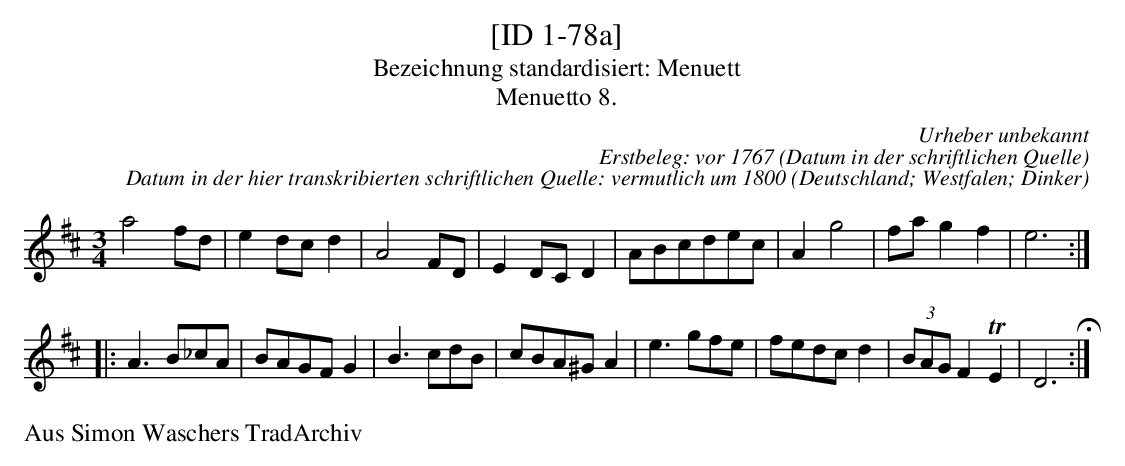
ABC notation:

X:1
T:[ID 1-78a]
T:Bezeichnung standardisiert: Menuett
T:Menuetto 8.
C:Urheber unbekannt
C:Erstbeleg: vor 1767 (Datum in der schriftlichen Quelle)
C:Datum in der hier transkribierten schriftlichen Quelle: vermutlich um 1800
O:Deutschland; Westfalen; Dinker
L:1/8
M:3/4
K:D
a4fd | e2dcd2 | A4FD | E2DCD2 | ABcdec | A2g4 | fag2f2 | e6 ::
A3B_cA | BAGFG2 | B3cdB | cBA^GA2 | e3gfe | fedcd2 | (3BAGF2TE2 | D6 H:|
